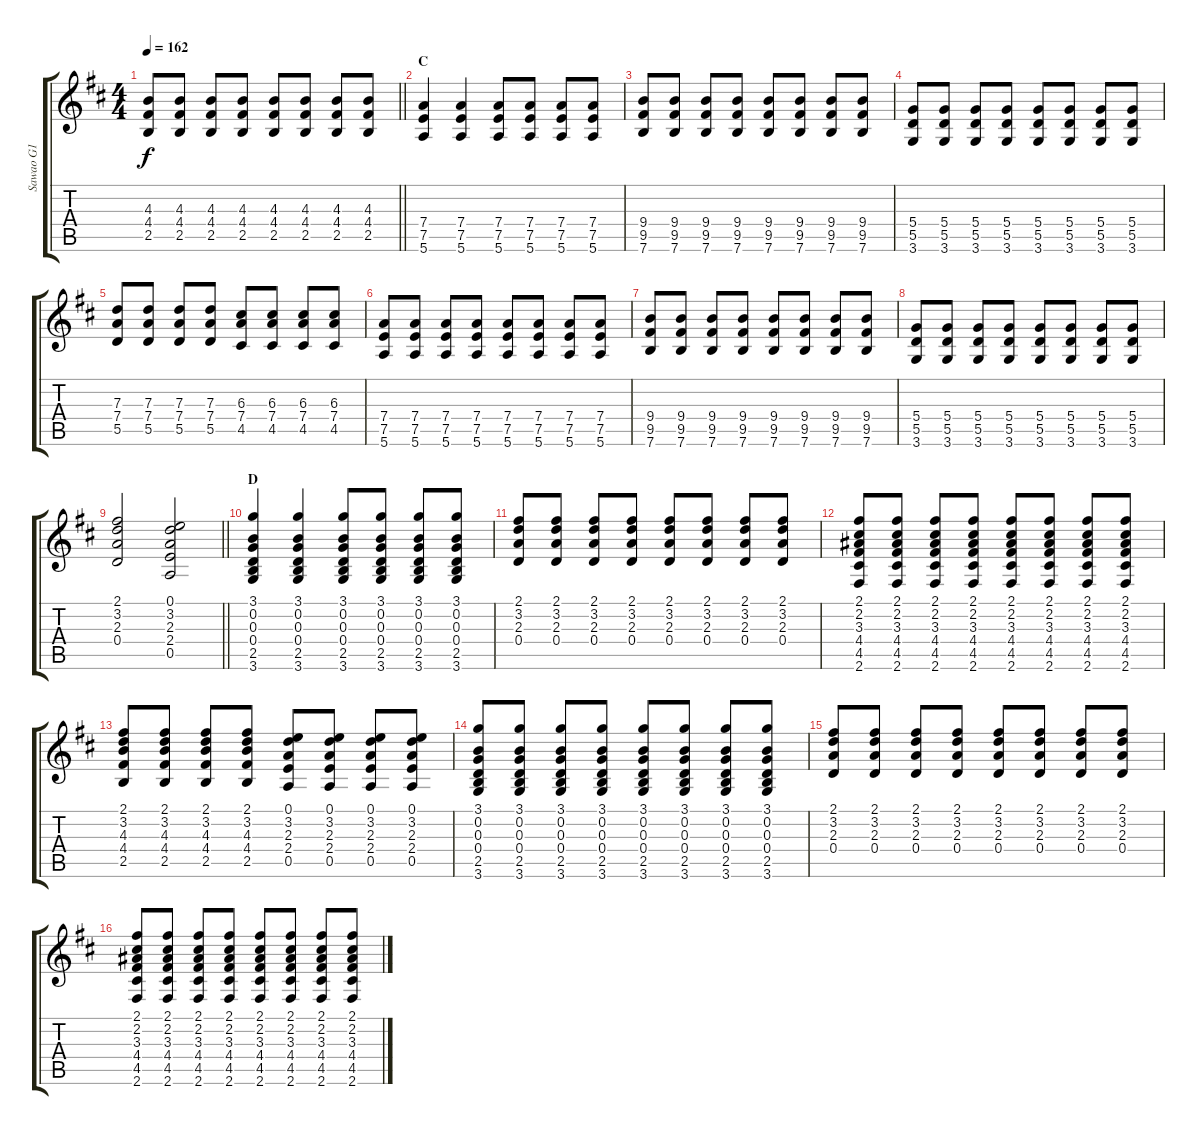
\track ("Sawao G1" "Sawao G1") {instrument overdrivenguitar}
\staff {score tabs}
\tuning (E4 B3 G3 D3 A2 E2) {hide}
\ts (4 4)
\tempo 162
\clef g2
\barLineRight lightlight
\ks d
(4.3 4.4 2.5).8{dy f} (4.3 4.4 2.5).8 (4.3 4.4 2.5).8 (4.3 4.4 2.5).8 (4.3 4.4 2.5).8 (4.3 4.4 2.5).8 (4.3 4.4 2.5).8 (4.3 4.4 2.5).8 |
\section ("" "C")
(7.4 7.5 5.6).4 (7.4 7.5 5.6).4 (7.4 7.5 5.6).8 (7.4 7.5 5.6).8 (7.4 7.5 5.6).8 (7.4 7.5 5.6).8 |
(9.4 9.5 7.6).8 (9.4 9.5 7.6).8 (9.4 9.5 7.6).8 (9.4 9.5 7.6).8 (9.4 9.5 7.6).8 (9.4 9.5 7.6).8 (9.4 9.5 7.6).8 (9.4 9.5 7.6).8 |
(5.4 5.5 3.6).8 (5.4 5.5 3.6).8 (5.4 5.5 3.6).8 (5.4 5.5 3.6).8 (5.4 5.5 3.6).8 (5.4 5.5 3.6).8 (5.4 5.5 3.6).8 (5.4 5.5 3.6).8 |
(7.3 7.4 5.5).8 (7.3 7.4 5.5).8 (7.3 7.4 5.5).8 (7.3 7.4 5.5).8 (6.3 7.4 4.5).8 (6.3 7.4 4.5).8 (6.3 7.4 4.5).8 (6.3 7.4 4.5).8 |
(7.4 7.5 5.6).8 (7.4 7.5 5.6).8 (7.4 7.5 5.6).8 (7.4 7.5 5.6).8 (7.4 7.5 5.6).8 (7.4 7.5 5.6).8 (7.4 7.5 5.6).8 (7.4 7.5 5.6).8 |
(9.4 9.5 7.6).8 (9.4 9.5 7.6).8 (9.4 9.5 7.6).8 (9.4 9.5 7.6).8 (9.4 9.5 7.6).8 (9.4 9.5 7.6).8 (9.4 9.5 7.6).8 (9.4 9.5 7.6).8 |
(5.4 5.5 3.6).8 (5.4 5.5 3.6).8 (5.4 5.5 3.6).8 (5.4 5.5 3.6).8 (5.4 5.5 3.6).8 (5.4 5.5 3.6).8 (5.4 5.5 3.6).8 (5.4 5.5 3.6).8 |
\barLineRight lightlight
(2.1 3.2 2.3 0.4).2 (0.1 3.2 2.3 2.4 0.5).2 |
\section ("" "D")
(3.1 0.2 0.3 0.4 2.5 3.6).4 (3.1 0.2 0.3 0.4 2.5 3.6).4 (3.1 0.2 0.3 0.4 2.5 3.6).8 (3.1 0.2 0.3 0.4 2.5 3.6).8 (3.1 0.2 0.3 0.4 2.5 3.6).8 (3.1 0.2 0.3 0.4 2.5 3.6).8 |
(2.1 3.2 2.3 0.4).8 (2.1 3.2 2.3 0.4).8 (2.1 3.2 2.3 0.4).8 (2.1 3.2 2.3 0.4).8 (2.1 3.2 2.3 0.4).8 (2.1 3.2 2.3 0.4).8 (2.1 3.2 2.3 0.4).8 (2.1 3.2 2.3 0.4).8 |
(2.1 2.2 3.3 4.4 4.5 2.6).8 (2.1 2.2 3.3 4.4 4.5 2.6).8 (2.1 2.2 3.3 4.4 4.5 2.6).8 (2.1 2.2 3.3 4.4 4.5 2.6).8 (2.1 2.2 3.3 4.4 4.5 2.6).8 (2.1 2.2 3.3 4.4 4.5 2.6).8 (2.1 2.2 3.3 4.4 4.5 2.6).8 (2.1 2.2 3.3 4.4 4.5 2.6).8 |
(2.1 3.2 4.3 4.4 2.5).8 (2.1 3.2 4.3 4.4 2.5).8 (2.1 3.2 4.3 4.4 2.5).8 (2.1 3.2 4.3 4.4 2.5).8 (0.1 3.2 2.3 2.4 0.5).8 (0.1 3.2 2.3 2.4 0.5).8 (0.1 3.2 2.3 2.4 0.5).8 (0.1 3.2 2.3 2.4 0.5).8 |
(3.1 0.2 0.3 0.4 2.5 3.6).8 (3.1 0.2 0.3 0.4 2.5 3.6).8 (3.1 0.2 0.3 0.4 2.5 3.6).8 (3.1 0.2 0.3 0.4 2.5 3.6).8 (3.1 0.2 0.3 0.4 2.5 3.6).8 (3.1 0.2 0.3 0.4 2.5 3.6).8 (3.1 0.2 0.3 0.4 2.5 3.6).8 (3.1 0.2 0.3 0.4 2.5 3.6).8 |
(2.1 3.2 2.3 0.4).8 (2.1 3.2 2.3 0.4).8 (2.1 3.2 2.3 0.4).8 (2.1 3.2 2.3 0.4).8 (2.1 3.2 2.3 0.4).8 (2.1 3.2 2.3 0.4).8 (2.1 3.2 2.3 0.4).8 (2.1 3.2 2.3 0.4).8 |
(2.1 2.2 3.3 4.4 4.5 2.6).8 (2.1 2.2 3.3 4.4 4.5 2.6).8 (2.1 2.2 3.3 4.4 4.5 2.6).8 (2.1 2.2 3.3 4.4 4.5 2.6).8 (2.1 2.2 3.3 4.4 4.5 2.6).8 (2.1 2.2 3.3 4.4 4.5 2.6).8 (2.1 2.2 3.3 4.4 4.5 2.6).8 (2.1 2.2 3.3 4.4 4.5 2.6).8
